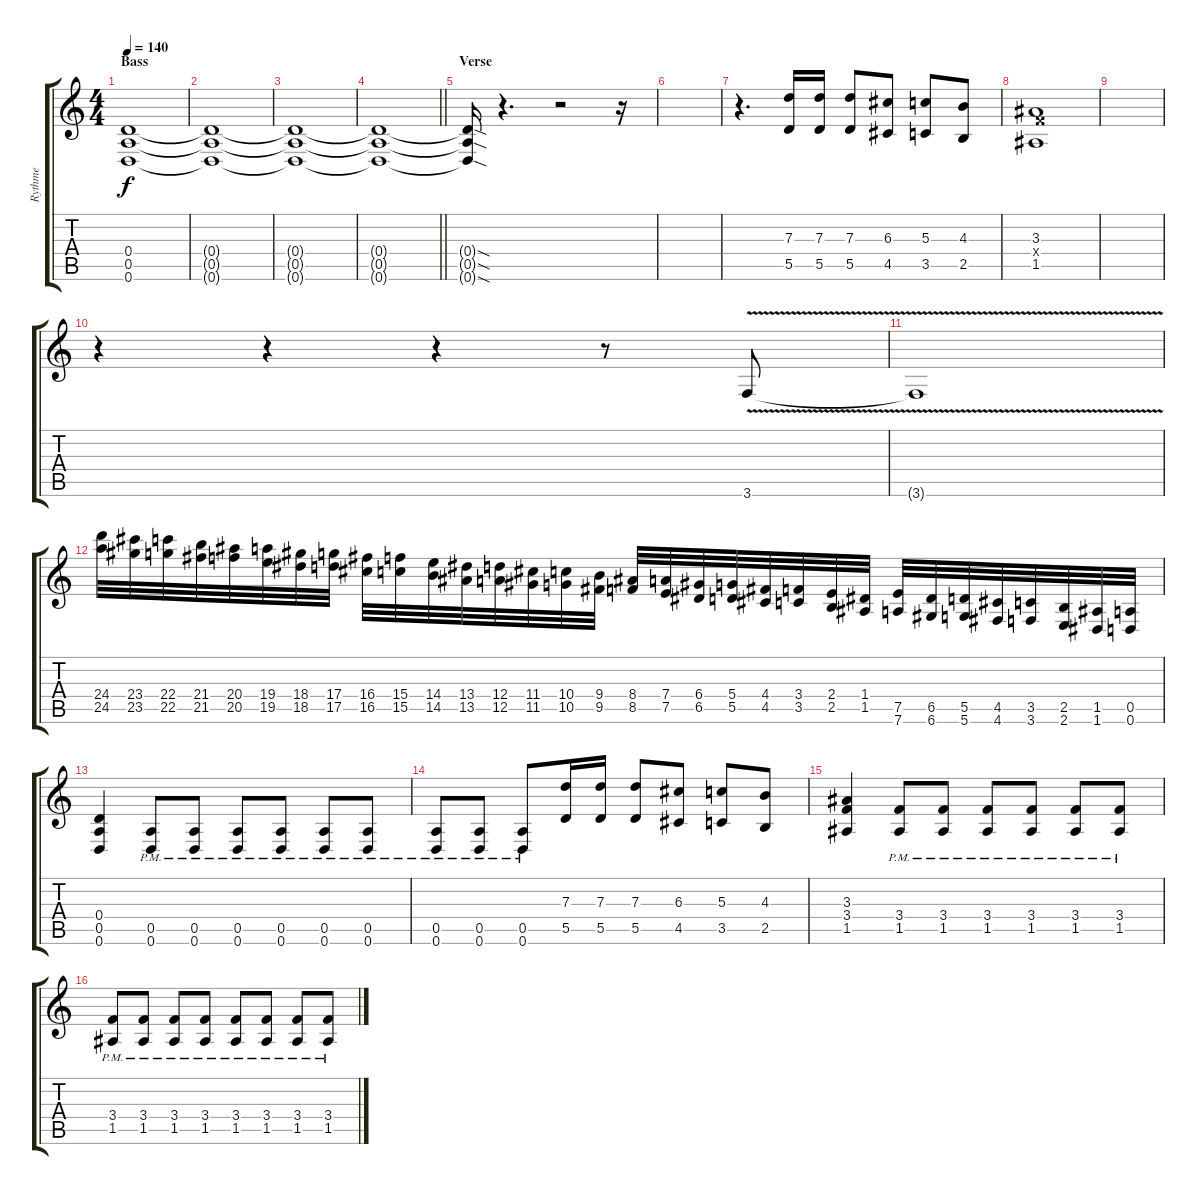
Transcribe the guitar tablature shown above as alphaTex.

\track ("Rythme" "Rythme") {instrument overdrivenguitar}
\staff {score tabs}
\tuning (E4 B3 G3 D3 A2 D2) {hide}
\ts (4 4)
\section ("" "Bass")
\tempo 140
\clef g2
\ks c
(0.4 0.5 0.6).1{dy f volume 13 balance 16} |
(0.4{t} 0.5{t} 0.6{t}).1 |
(0.4{t} 0.5{t} 0.6{t}).1 |
\barLineRight lightlight
(0.4{t} 0.5{t} 0.6{t}).1 |
\section ("" "Verse")
(0.4{sod t} 0.5{sod t} 0.6{sod t}).16 r.4{d} r.2 r.16 |
|
r.4{d} (7.3 5.5).16 (7.3 5.5).16 (7.3 5.5).8 (6.3 4.5).8 (5.3 3.5).8 (4.3 2.5).8 |
(3.3 3.4{x} 1.5).1 |
|
r.4 r.4 r.4 r.8 3.6{v}.8 |
3.6{t}.1 |
(24.4 24.5).32{instrument guitarfretnoise} (23.4 23.5).32 (22.4 22.5).32 (21.4 21.5).32 (20.4 20.5).32 (19.4 19.5).32 (18.4 18.5).32 (17.4 17.5).32 (16.4 16.5).32 (15.4 15.5).32 (14.4 14.5).32 (13.4 13.5).32 (12.4 12.5).32 (11.4 11.5).32 (10.4 10.5).32 (9.4 9.5).32 (8.4 8.5).32 (7.4 7.5).32 (6.4 6.5).32 (5.4 5.5).32 (4.4 4.5).32 (3.4 3.5).32 (2.4 2.5).32 (1.4 1.5).32 (7.5 7.6).32 (6.5 6.6).32 (5.5 5.6).32 (4.5 4.6).32 (3.5 3.6).32 (2.5 2.6).32 (1.5 1.6).32 (0.5 0.6).32 |
(0.4 0.5 0.6).4{instrument overdrivenguitar} (0.5{pm} 0.6{pm}).8 (0.5{pm} 0.6{pm}).8 (0.5{pm} 0.6{pm}).8 (0.5{pm} 0.6{pm}).8 (0.5{pm} 0.6{pm}).8 (0.5{pm} 0.6{pm}).8 |
(0.5{pm} 0.6{pm}).8 (0.5{pm} 0.6{pm}).8 (0.5{pm} 0.6{pm}).8 (7.3 5.5).16 (7.3 5.5).16 (7.3 5.5).8 (6.3 4.5).8 (5.3 3.5).8 (4.3 2.5).8 |
(3.3 3.4 1.5).4 (3.4{pm} 1.5{pm}).8 (3.4{pm} 1.5{pm}).8 (3.4{pm} 1.5{pm}).8 (3.4{pm} 1.5{pm}).8 (3.4{pm} 1.5{pm}).8 (3.4{pm} 1.5{pm}).8 |
(3.4{pm} 1.5{pm}).8 (3.4{pm} 1.5{pm}).8 (3.4{pm} 1.5{pm}).8 (3.4{pm} 1.5{pm}).8 (3.4{pm} 1.5{pm}).8 (3.4{pm} 1.5{pm}).8 (3.4{pm} 1.5{pm}).8 (3.4{pm} 1.5{pm}).8
